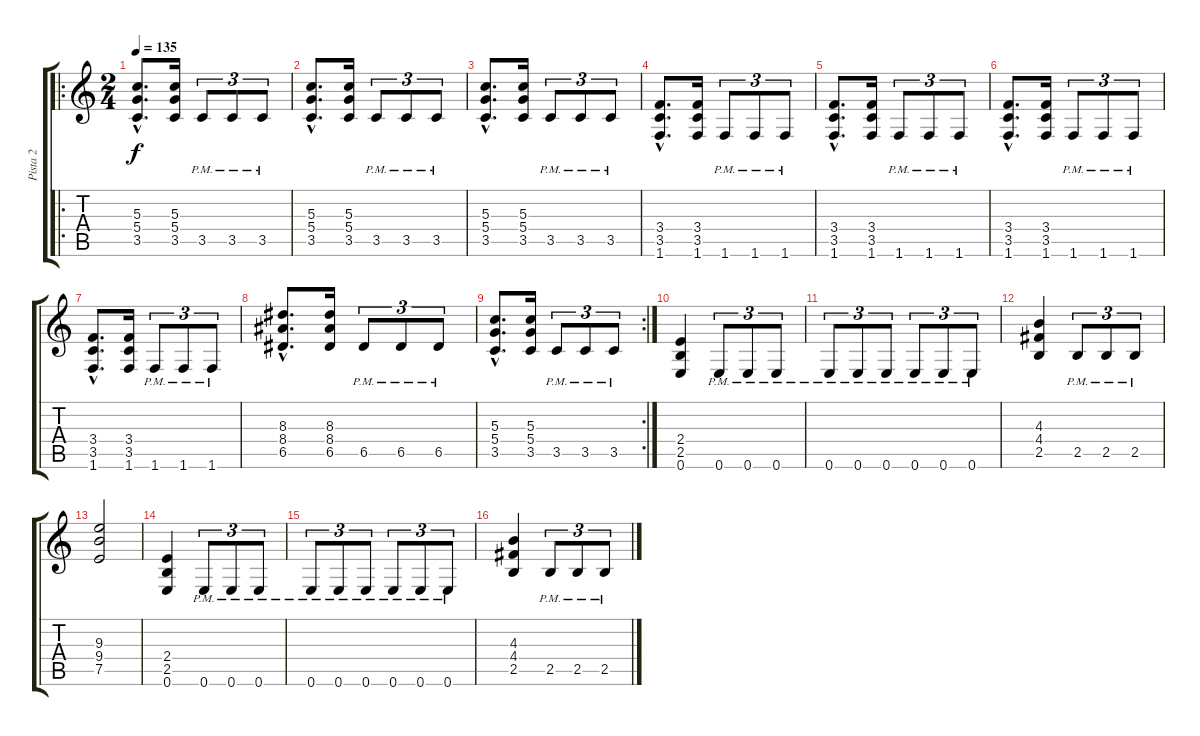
\track ("Pista 2" "Pista 2") {instrument distortionguitar}
\staff {score tabs}
\tuning (E4 B3 G3 D3 A2 E2) {hide}
\ro
\ts (2 4)
\tempo 135
\clef g2
\ks c
(5.3{hac} 5.4{hac} 3.5{hac}).8{d dy f} (5.3 5.4 3.5).16 3.5{pm}.8{tu (3 2)} 3.5{pm}.8{tu (3 2)} 3.5{pm}.8{tu (3 2)} |
(5.3{hac} 5.4{hac} 3.5{hac}).8{d} (5.3 5.4 3.5).16 3.5{pm}.8{tu (3 2)} 3.5{pm}.8{tu (3 2)} 3.5{pm}.8{tu (3 2)} |
(5.3{hac} 5.4{hac} 3.5{hac}).8{d} (5.3 5.4 3.5).16 3.5{pm}.8{tu (3 2)} 3.5{pm}.8{tu (3 2)} 3.5{pm}.8{tu (3 2)} |
(3.4{hac} 3.5{hac} 1.6{hac}).8{d} (3.4 3.5 1.6).16 1.6{pm}.8{tu (3 2)} 1.6{pm}.8{tu (3 2)} 1.6{pm}.8{tu (3 2)} |
(3.4{hac} 3.5{hac} 1.6{hac}).8{d} (3.4 3.5 1.6).16 1.6{pm}.8{tu (3 2)} 1.6{pm}.8{tu (3 2)} 1.6{pm}.8{tu (3 2)} |
(3.4{hac} 3.5{hac} 1.6{hac}).8{d} (3.4 3.5 1.6).16 1.6{pm}.8{tu (3 2)} 1.6{pm}.8{tu (3 2)} 1.6{pm}.8{tu (3 2)} |
(3.4{hac} 3.5{hac} 1.6{hac}).8{d} (3.4 3.5 1.6).16 1.6{pm}.8{tu (3 2)} 1.6{pm}.8{tu (3 2)} 1.6{pm}.8{tu (3 2)} |
(8.3{hac} 8.4{hac} 6.5{hac}).8{d} (8.3 8.4 6.5).16 6.5{pm}.8{tu (3 2)} 6.5{pm}.8{tu (3 2)} 6.5{pm}.8{tu (3 2)} |
\rc 2
(5.3{hac} 5.4{hac} 3.5{hac}).8{d} (5.3 5.4 3.5).16 3.5{pm}.8{tu (3 2)} 3.5{pm}.8{tu (3 2)} 3.5{pm}.8{tu (3 2)} |
(2.4 2.5 0.6).4 0.6{pm}.8{tu (3 2)} 0.6{pm}.8{tu (3 2)} 0.6{pm}.8{tu (3 2)} |
0.6{pm}.8{tu (3 2)} 0.6{pm}.8{tu (3 2)} 0.6{pm}.8{tu (3 2)} 0.6{pm}.8{tu (3 2)} 0.6{pm}.8{tu (3 2)} 0.6{pm}.8{tu (3 2)} |
(4.3 4.4 2.5).4 2.5{pm}.8{tu (3 2)} 2.5{pm}.8{tu (3 2)} 2.5{pm}.8{tu (3 2)} |
(9.3 9.4 7.5).2 |
(2.4 2.5 0.6).4 0.6{pm}.8{tu (3 2)} 0.6{pm}.8{tu (3 2)} 0.6{pm}.8{tu (3 2)} |
0.6{pm}.8{tu (3 2)} 0.6{pm}.8{tu (3 2)} 0.6{pm}.8{tu (3 2)} 0.6{pm}.8{tu (3 2)} 0.6{pm}.8{tu (3 2)} 0.6{pm}.8{tu (3 2)} |
(4.3 4.4 2.5).4 2.5{pm}.8{tu (3 2)} 2.5{pm}.8{tu (3 2)} 2.5{pm}.8{tu (3 2)}
